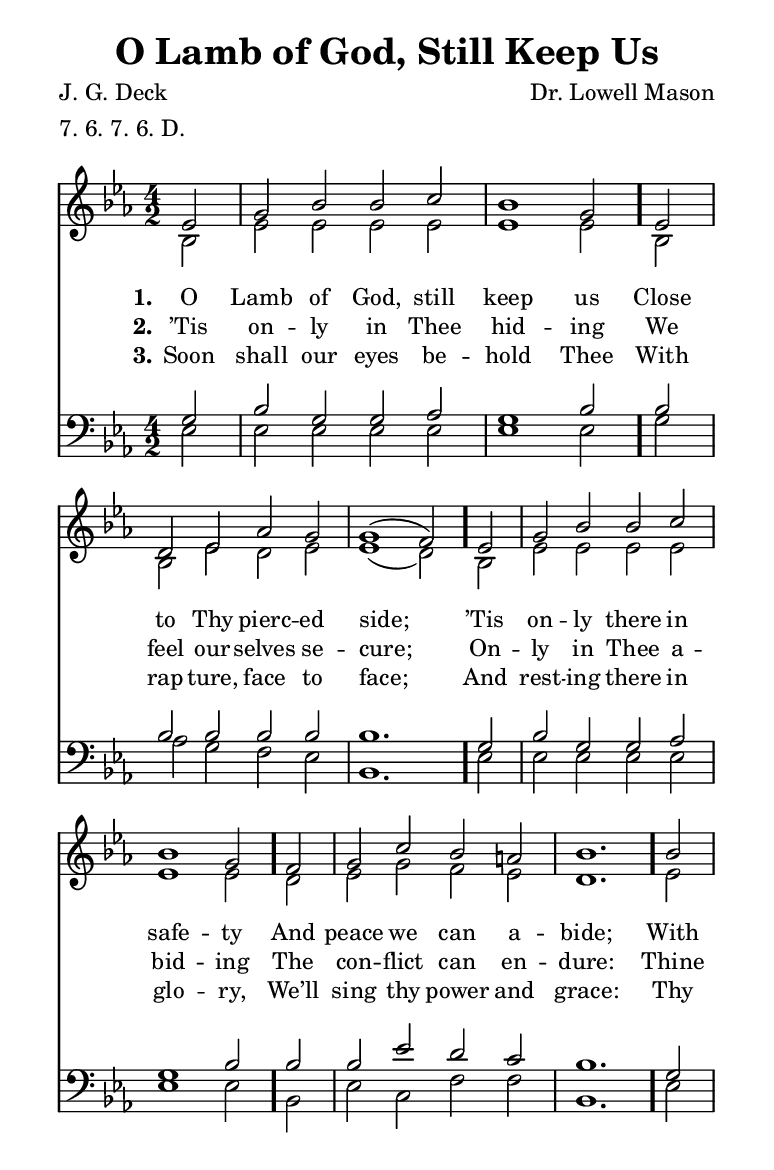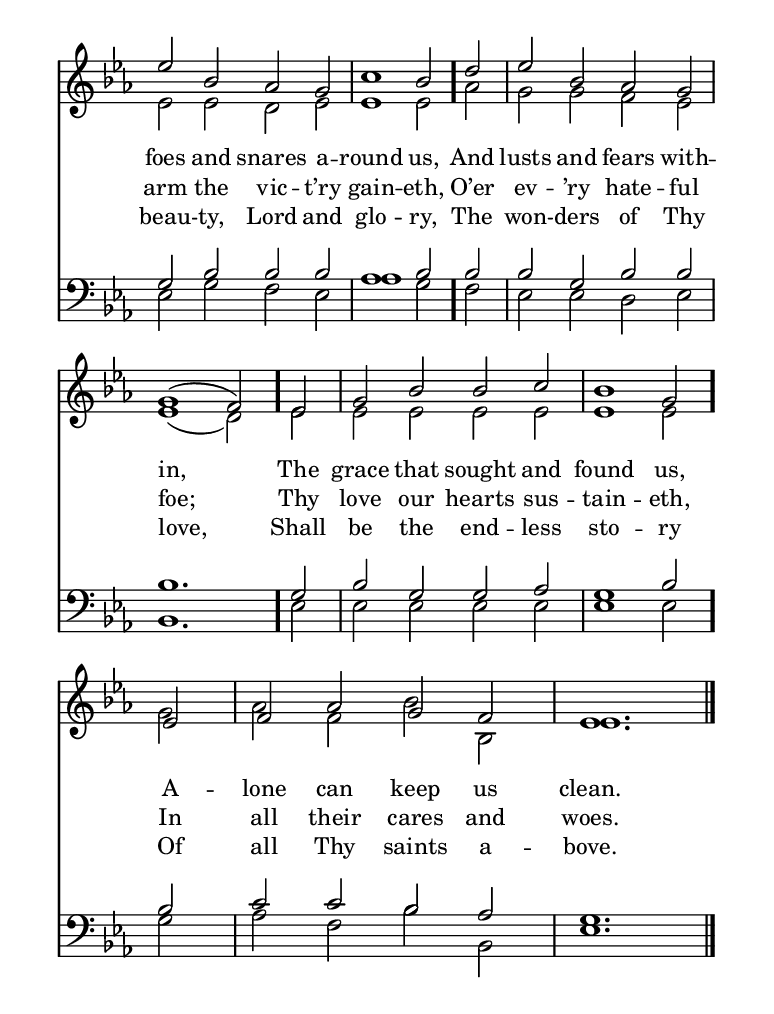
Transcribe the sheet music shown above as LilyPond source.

\include "common/global.ily"
\paper {
  \include "common/paper.ily"
}

\header{
  hymnnumber = "183"
  title = "O Lamb of God, Still Keep Us"
  tunename = "Missionary"
  meter = "7. 6. 7. 6. D."
  poet = "J. G. Deck"
  composer = "Dr. Lowell Mason"
  %copyright = ""
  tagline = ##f
}

global = {
  \include "common/overrides.ily"
  \override Staff.TimeSignature.style = #'numbered
  \time 4/2
  \override Score.MetronomeMark.transparent = ##t % hide all fermata changes too
  \tempo 2=90
  \key ees \major
  \partial 2
  \autoBeamOff
}

notesSoprano = {
\global
\relative c' {

  ees2 | g bes bes c | bes1 g2
  ees2 | d ees aes g | g1( f2)
  ees2 | g bes bes c | bes1 g2
  f2 | g c bes a | bes1.
  bes2 | ees bes aes g | c1 bes2
  d2 | ees bes aes g | g1( f2)
  ees2 | g bes bes c | bes1 g2
  ees2 | f aes g f | ees1.

  \bar "|."

}
}

notesAlto = {
\global
\relative e' {

  bes2 | ees ees ees ees | ees1 ees2
  bes2 | bes ees d ees | ees1( d2)
  bes2 | ees ees ees ees | ees1 ees2
  d2 | ees g f ees | d1.
  ees2 | ees ees d ees | ees1 ees2
  aes2 | g g f ees | ees1( d2)
  ees2 | ees ees ees ees | ees1 ees2
  g2 | aes f bes bes, | ees1.

}
}

notesTenor = {
\global
\relative a {

  g2 | bes g g aes | g1 bes2
  bes2 | bes bes bes bes | bes1.
  g2 | bes g g aes | g1 bes2
  bes2 | bes ees d c | bes1.
  g2 | g bes bes bes | aes1 bes2
  bes2 | bes g bes bes | bes1.
  g2 | bes g g aes | g1 bes2
  bes2 | c c bes aes | g1.

}
}

notesBass = {
\global
\relative f {

  ees2 | ees ees ees ees | ees1 ees2
  g2 | aes g f ees | bes1.
  ees2 | ees ees ees ees | ees1 ees2
  bes2 | ees c f f | bes,1.
  ees2 | ees g f ees | aes1 g2
  f2 | ees ees d ees | bes1.
  ees2 | ees ees ees ees | ees1 ees2
  g2 | aes f bes bes, | ees1.

}
}

wordsA = \lyricmode {
\set stanza = "1."

O Lamb of God, still keep us \bar "."
Close to Thy pierc -- ed side; \bar "."
’Tis on -- ly there in safe -- ty \bar "."
And peace we can a -- bide; \bar "."
With foes and snares a -- round us, \bar "."
And lusts and fears with -- in, \bar "."
The grace that sought and found us, \bar "."
A -- lone can keep us clean. \bar "."

}

wordsB = \lyricmode {
\set stanza = "2."

’Tis on -- ly in Thee hid -- ing
We feel our -- selves se -- cure;
On -- ly in Thee a -- bid -- ing
The con -- flict can en -- dure:
Thine arm the vic -- t’ry gain -- eth,
O’er ev -- ’ry hate -- ful foe;
Thy love our hearts sus -- tain -- eth,
In all their cares and woes.

}

wordsC = \lyricmode {
\set stanza = "3."

Soon shall our eyes be -- hold Thee
With rap -- ture, face to face;
And rest -- ing there in glo -- ry,
We’ll sing thy power and grace:
Thy beau -- ty, Lord and glo -- ry,
The won -- ders of Thy love,
Shall be the end -- less sto -- ry
Of all Thy saints a -- bove.

}

\score {
  \context ChoirStaff <<
    \context Staff = upper <<
      \set ChoirStaff.systemStartDelimiter = #'SystemStartBar
      \context Voice  = sopranos { \voiceOne << \notesSoprano >> }
      \context Voice  = altos { \voiceTwo << \notesAlto >> }
      \context Lyrics = one   \lyricsto sopranos \wordsA
      \context Lyrics = two   \lyricsto sopranos \wordsB
      \context Lyrics = three \lyricsto sopranos \wordsC
    >>
    \context Staff = men <<
      \clef bass
      \context Voice  = tenors { \voiceOne << \notesTenor >> }
      \context Voice  = basses { \voiceTwo << \notesBass >> }
    >>
  >>
  \layout {
    \include "common/layout.ily"
  }
  \midi{
    \include "common/midi.ily"
  }
}

\version "2.19.49"  % necessary for upgrading to future LilyPond versions.

% vi:set et ts=2 sw=2 ai nocindent syntax=lilypond:
